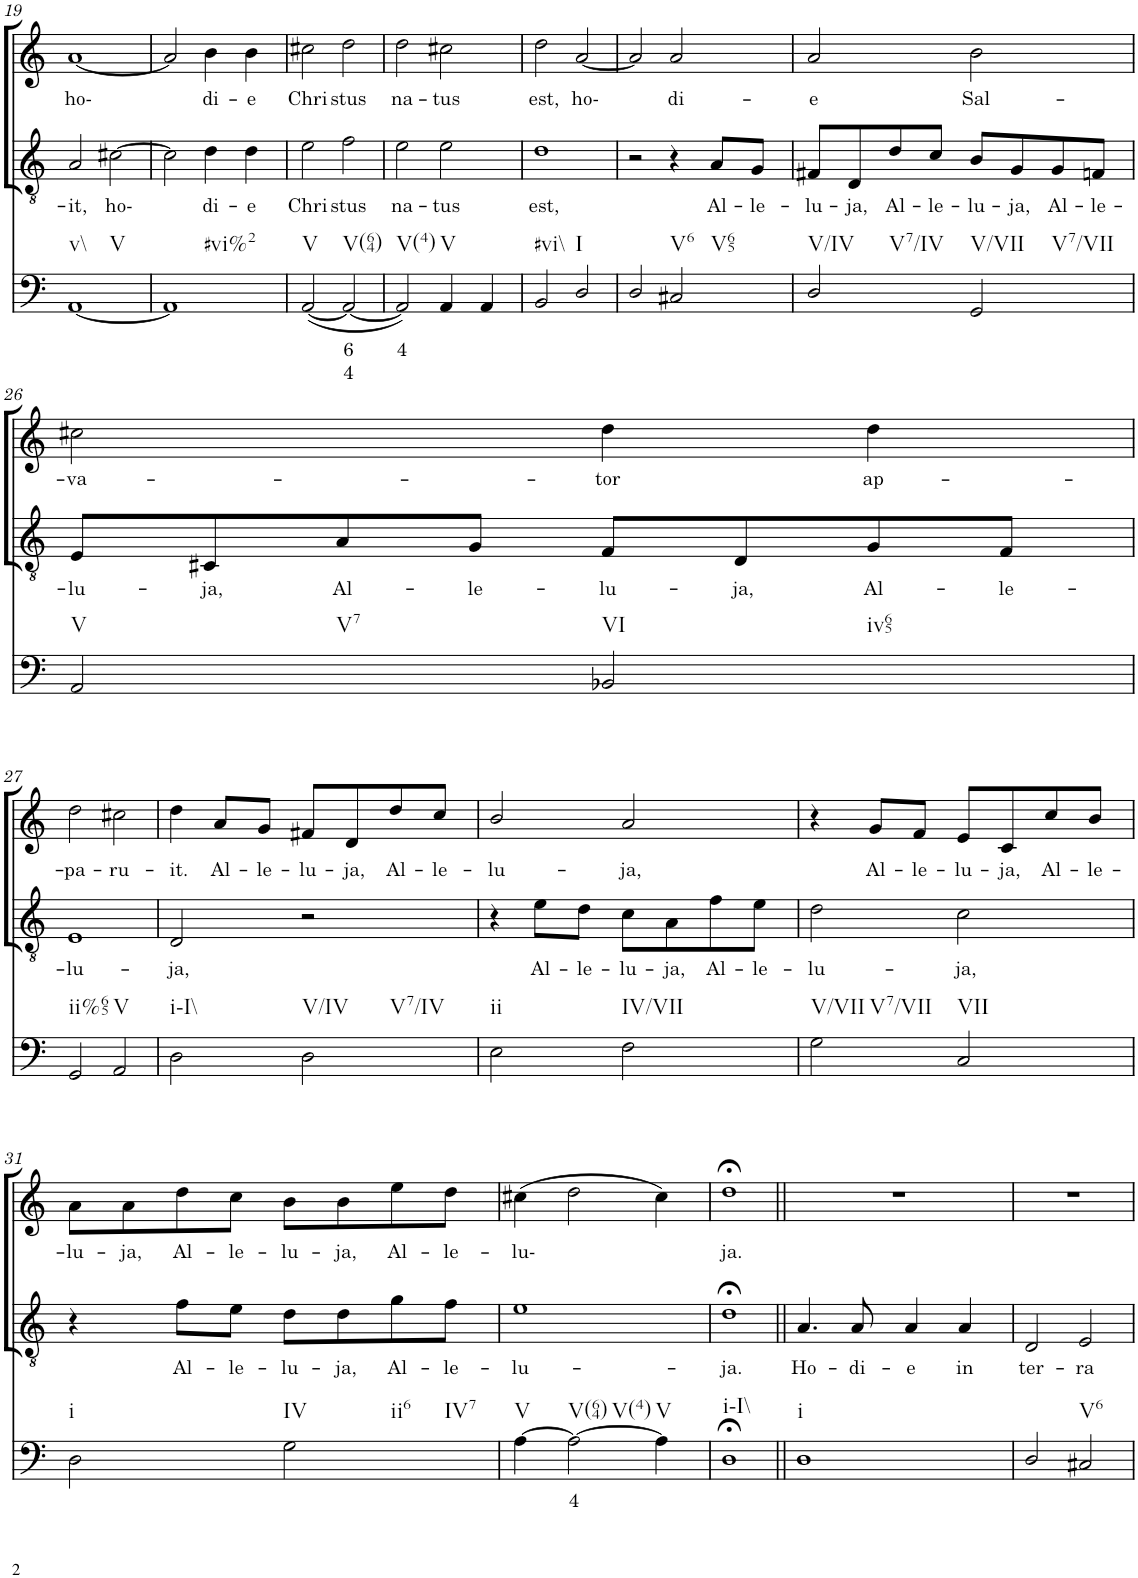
**kern	**text	**text	**kern	**text	**kern	**text
*part3	*part3	*part3	*part2	*part2	*part1	*part1
*staff3	*staff3	*staff3	*staff2	*staff2	*staff1	*staff1
*I"Continuo	*	*	*I"Tenor	*	*I"Soprano	*
!!LO:PB:g=z
*clefF4	*	*	*clefGv2	*	*clefG2	*
*k[]	*	*	*k[]	*	*k[]	*
*M4/4	*	*	*M4/4	*	*M4/4	*
=19	=19	=19	=19	=19	=19	=19
!LO:TX:b:t=v\\	!	!	!	!	!	!
!LO:TX:b:t=V	!	!	!	!	!	!
!	!	!	!	!LO:LY:b	!	!LO:LY:b
[1AA	.	.	2A/	it,	[1a	ho-
!	!	!	!	!LO:LY:b	!	!
.	.	.	[2c#X\	ho-	.	.
=20	=20	=20	=20	=20	=20	=20
!LO:TX:b:t=#vi%2	!	!	!	!	!	!
1AA]	.	.	2c#\]	.	2a/]	.
!	!	!	!	!LO:LY:b	!	!LO:LY:b
.	.	.	4d\	di-	4b\	di-
!	!	!	!	!LO:LY:b	!	!LO:LY:b
.	.	.	4d\	e	4b\	e
=21	=21	=21	=21	=21	=21	=21
!LO:TX:b:t=V	!	!	!	!	!	!
!	!	!	!	!LO:LY:b	!	!LO:LY:b
([2AA/	.	.	2e\	Chri-	2cc#X\	Chri-
!LO:TX:b:t=V(64)	!	!	!	!	!	!
!	!LO:LY:b	!LO:LY:b	!	!LO:LY:b	!	!LO:LY:b
2AA/_	6	4	2f\	stus	2dd\	stus
=22	=22	=22	=22	=22	=22	=22
!LO:TX:b:t=V(4)	!	!	!	!	!	!
!	!LO:LY:b	!	!	!LO:LY:b	!	!LO:LY:b
2AA/])	4	.	2e\	na-	2dd\	na-
!LO:TX:b:t=V	!	!	!	!	!	!
!	!	!	!	!LO:LY:b	!	!LO:LY:b
4AA/	.	.	2e\	tus	2cc#X\	tus
4AA/	.	.	.	.	.	.
=23	=23	=23	=23	=23	=23	=23
!LO:TX:b:t=#vi\\	!	!	!	!	!	!
!	!	!	!	!LO:LY:b	!	!LO:LY:b
2BB/	.	.	1d	est,	2dd\	est,
!LO:TX:b:t=I	!	!	!	!	!	!
!	!	!	!	!	!	!LO:LY:b
2D/	.	.	.	.	[2a/	ho-
=24	=24	=24	=24	=24	=24	=24
2D/	.	.	2r	.	2a/]	.
!LO:TX:b:t=V6	!	!	!	!	!	!
!LO:TX:b:t=V65	!	!	!	!	!	!
!	!	!	!	!	!	!LO:LY:b
2C#X/	.	.	4r	.	2a/	di-
!	!	!	!	!LO:LY:b	!	!
.	.	.	8A/L	Al-	.	.
!	!	!	!	!LO:LY:b	!	!
.	.	.	8G/J	le-	.	.
=25	=25	=25	=25	=25	=25	=25
!LO:TX:b:t=V/IV	!	!	!	!	!	!
!LO:TX:b:t=V7/IV	!	!	!	!	!	!
!	!	!	!	!LO:LY:b	!	!LO:LY:b
2D/	.	.	8F#X/L	lu-	2a/	e
!	!	!	!	!LO:LY:b	!	!
.	.	.	8D/	ja,	.	.
!	!	!	!	!LO:LY:b	!	!
.	.	.	8d/	Al-	.	.
!	!	!	!	!LO:LY:b	!	!
.	.	.	8c/J	le-	.	.
!LO:TX:b:t=V/VII	!	!	!	!	!	!
!LO:TX:b:t=V7/VII	!	!	!	!	!	!
!	!	!	!	!LO:LY:b	!	!LO:LY:b
2GG/	.	.	8B/L	lu-	2b\	Sal-
!	!	!	!	!LO:LY:b	!	!
.	.	.	8G/	ja,	.	.
!	!	!	!	!LO:LY:b	!	!
.	.	.	8G/	Al-	.	.
!	!	!	!	!LO:LY:b	!	!
.	.	.	8Fn/J	le-	.	.
!!LO:LB:g=z
=26	=26	=26	=26	=26	=26	=26
!LO:TX:b:t=V	!	!	!	!	!	!
!LO:TX:b:t=V7	!	!	!	!	!	!
!	!	!	!	!LO:LY:b	!	!LO:LY:b
2AA/	.	.	8E/L	lu-	2cc#X\	va-
!	!	!	!	!LO:LY:b	!	!
.	.	.	8C#X/	ja,	.	.
!	!	!	!	!LO:LY:b	!	!
.	.	.	8A/	Al-	.	.
!	!	!	!	!LO:LY:b	!	!
.	.	.	8G/J	le-	.	.
!LO:TX:b:t=VI	!	!	!	!	!	!
!LO:TX:b:t=iv65	!	!	!	!	!	!
!	!	!	!	!LO:LY:b	!	!LO:LY:b
2BB-X/	.	.	8F/L	lu-	4dd\	tor
!	!	!	!	!LO:LY:b	!	!
.	.	.	8D/	ja,	.	.
!	!	!	!	!LO:LY:b	!	!LO:LY:b
.	.	.	8G/	Al-	4dd\	ap-
!	!	!	!	!LO:LY:b	!	!
.	.	.	8F/J	le-	.	.
!!LO:LB:g=z
=27	=27	=27	=27	=27	=27	=27
!LO:TX:b:t=ii%65	!	!	!	!	!	!
!	!	!	!	!LO:LY:b	!	!LO:LY:b
2GG/	.	.	1E	lu-	2dd\	pa-
!LO:TX:b:t=V	!	!	!	!	!	!
!	!	!	!	!	!	!LO:LY:b
2AA/	.	.	.	.	2cc#X\	ru-
=28	=28	=28	=28	=28	=28	=28
!LO:TX:b:t=i\\-I\\	!	!	!	!	!	!
!	!	!	!	!LO:LY:b	!	!LO:LY:b
2D\	.	.	2D/	ja,	4dd\	it.
!	!	!	!	!	!	!LO:LY:b
.	.	.	.	.	8a/L	Al-
!	!	!	!	!	!	!LO:LY:b
.	.	.	.	.	8g/J	le-
!LO:TX:b:t=V/IV	!	!	!	!	!	!
!LO:TX:b:t=V7/IV	!	!	!	!	!	!
!	!	!	!	!	!	!LO:LY:b
2D\	.	.	2r	.	8f#X/L	lu-
!	!	!	!	!	!	!LO:LY:b
.	.	.	.	.	8d/	ja,
!	!	!	!	!	!	!LO:LY:b
.	.	.	.	.	8dd/	Al-
!	!	!	!	!	!	!LO:LY:b
.	.	.	.	.	8cc/J	le-
=29	=29	=29	=29	=29	=29	=29
!LO:TX:b:t=ii	!	!	!	!	!	!
!	!	!	!	!	!	!LO:LY:b
2E\	.	.	4r	.	2b/	lu-
!	!	!	!	!LO:LY:b	!	!
.	.	.	8e\L	Al-	.	.
!	!	!	!	!LO:LY:b	!	!
.	.	.	8d\J	le-	.	.
!LO:TX:b:t=IV/VII	!	!	!	!	!	!
!	!	!	!	!LO:LY:b	!	!LO:LY:b
2F\	.	.	8c\L	lu-	2a/	ja,
!	!	!	!	!LO:LY:b	!	!
.	.	.	8A\	ja,	.	.
!	!	!	!	!LO:LY:b	!	!
.	.	.	8f\	Al-	.	.
!	!	!	!	!LO:LY:b	!	!
.	.	.	8e\J	le-	.	.
=30	=30	=30	=30	=30	=30	=30
!LO:TX:b:t=V/VII	!	!	!	!	!	!
!LO:TX:b:t=V7/VII	!	!	!	!	!	!
!	!	!	!	!LO:LY:b	!	!
2G\	.	.	2d\	lu-	4r	.
!	!	!	!	!	!	!LO:LY:b
.	.	.	.	.	8g/L	Al-
!	!	!	!	!	!	!LO:LY:b
.	.	.	.	.	8f/J	le-
!LO:TX:b:t=VII	!	!	!	!	!	!
!	!	!	!	!LO:LY:b	!	!LO:LY:b
2C/	.	.	2c\	ja,	8e/L	lu-
!	!	!	!	!	!	!LO:LY:b
.	.	.	.	.	8c/	ja,
!	!	!	!	!	!	!LO:LY:b
.	.	.	.	.	8cc/	Al-
!	!	!	!	!	!	!LO:LY:b
.	.	.	.	.	8b/J	le-
!!LO:LB:g=z
=31	=31	=31	=31	=31	=31	=31
!LO:TX:b:t=i	!	!	!	!	!	!
!	!	!	!	!	!	!LO:LY:b
2D\	.	.	4r	.	8a\L	lu-
!	!	!	!	!	!	!LO:LY:b
.	.	.	.	.	8a\	ja,
!	!	!	!	!LO:LY:b	!	!LO:LY:b
.	.	.	8f\L	Al-	8dd\	Al-
!	!	!	!	!LO:LY:b	!	!LO:LY:b
.	.	.	8e\J	le-	8cc\J	le-
!LO:TX:b:t=IV	!	!	!	!	!	!
!LO:TX:b:t=ii6	!	!	!	!	!	!
!LO:TX:b:t=IV7	!	!	!	!	!	!
!	!	!	!	!LO:LY:b	!	!LO:LY:b
2G\	.	.	8d\L	lu-	8b\L	lu-
!	!	!	!	!LO:LY:b	!	!LO:LY:b
.	.	.	8d\	ja,	8b\	ja,
!	!	!	!	!LO:LY:b	!	!LO:LY:b
.	.	.	8g\	Al-	8ee\	Al-
!	!	!	!	!LO:LY:b	!	!LO:LY:b
.	.	.	8f\J	le-	8dd\J	le-
=32	=32	=32	=32	=32	=32	=32
!LO:TX:b:t=V	!	!	!	!	!	!
!	!	!	!	!LO:LY:b	!	!LO:LY:b
[4A\	.	.	1e	lu-	(4cc#X\	lu-
!LO:TX:b:t=V(64)	!	!	!	!	!	!
!LO:TX:b:t=V(4)	!	!	!	!	!	!
!	!LO:LY:b	!	!	!	!	!
2A\_	4	.	.	.	2dd\	.
!LO:TX:b:t=V	!	!	!	!	!	!
4A\]	.	.	.	.	4cc#\)	.
=33	=33	=33	=33	=33	=33	=33
!LO:TX:b:t=i\\-I\\	!	!	!	!	!	!
!	!	!	!	!LO:LY:b	!	!LO:LY:b
1D;<	.	.	1d;<	ja.	1dd;<	ja.
=34||	=34||	=34||	=34||	=34||	=34||	=34||
!LO:TX:b:t=i	!	!	!	!	!	!
!	!	!	!	!LO:LY:b	!	!
1D	.	.	4.A/	Ho-	1r	.
!	!	!	!	!LO:LY:b	!	!
.	.	.	8A/	di-	.	.
!	!	!	!	!LO:LY:b	!	!
.	.	.	4A/	e	.	.
!	!	!	!	!LO:LY:b	!	!
.	.	.	4A/	in	.	.
=35	=35	=35	=35	=35	=35	=35
!	!	!	!	!LO:LY:b	!	!
2D/	.	.	2D/	ter-	1r	.
!LO:TX:b:t=V6	!	!	!	!	!	!
!	!	!	!	!LO:LY:b	!	!
2C#X/	.	.	2E/	ra	.	.
=	=	=	=	=	=	=
*-	*-	*-	*-	*-	*-	*-
